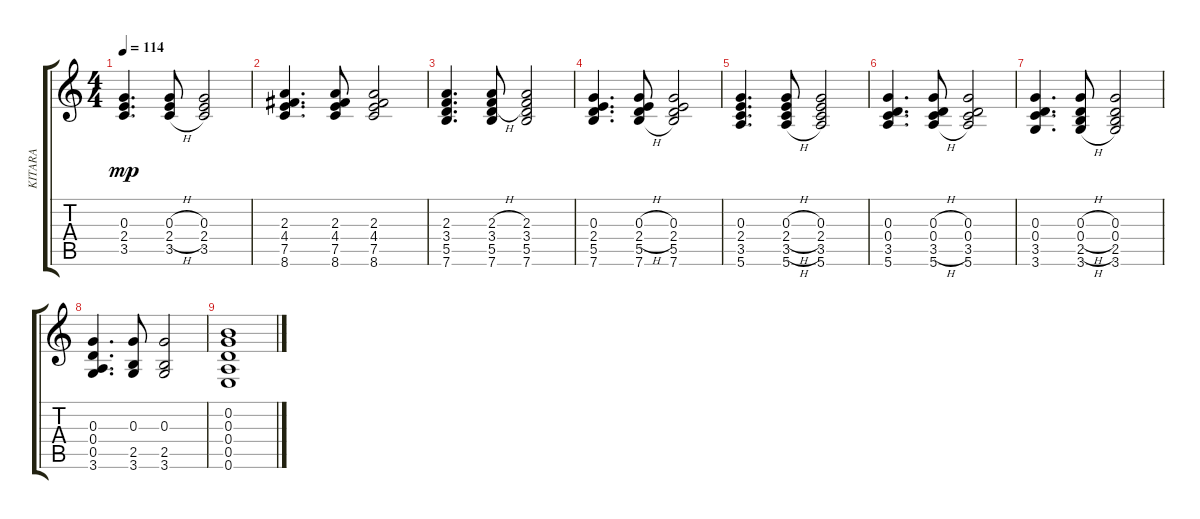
\track ("KITARA" "KITARA") {instrument electricguitarmuted}
\staff {score tabs}
\tuning (E4 B3 G3 D3 A2 E2) {hide}
\ts (4 4)
\tempo 114
\clef g2
\ks c
(0.3 2.4 3.5).4{d dy mp} (0.3{h} 2.4{h} 3.5{h}).8 (0.3 2.4 3.5).2 |
(2.3 4.4 7.5 8.6).4{d} (2.3 4.4 7.5 8.6).8 (2.3 4.4 7.5 8.6).2 |
(2.3 3.4 5.5 7.6).4{d} (2.3{h} 3.4 5.5{h} 7.6).8 (2.3 3.4 5.5 7.6).2 |
(0.3 2.4 5.5 7.6).4{d} (0.3{h} 2.4{h} 5.5 7.6{h}).8 (0.3 2.4 5.5 7.6).2 |
(0.3 2.4 3.5 5.6).4{d} (0.3{h} 2.4{h} 3.5{h} 5.6{h}).8 (0.3 2.4 3.5 5.6).2 |
(0.3 0.4 3.5 5.6).4{d} (0.3{h} 0.4 3.5{h} 5.6{h}).8 (0.3 0.4 3.5 5.6).2 |
(0.3 0.4 3.5 3.6).4{d} (0.3{h} 0.4{h} 2.5{h} 3.6{h}).8 (0.3 0.4 2.5 3.6).2 |
(0.3 0.4 0.5 3.6).4{d} (0.3 2.5 3.6).8 (0.3 2.5 3.6).2 |
(0.2 0.3 0.4 0.5 0.6).1
